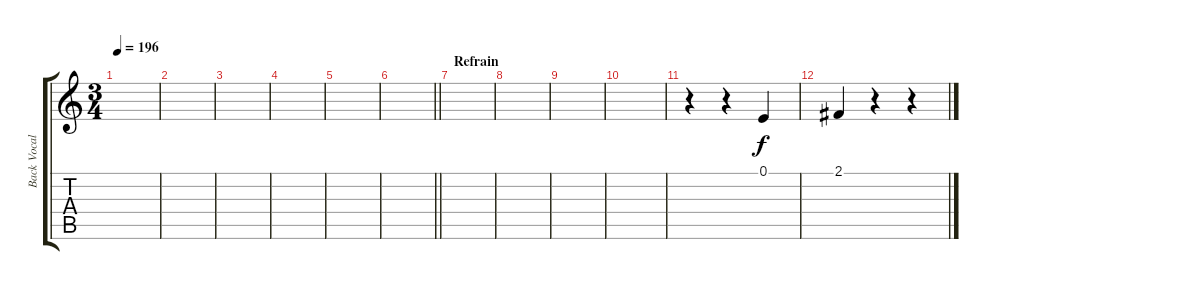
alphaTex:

\track ("Back Vocals" "Back Vocal") {instrument lead2sawtooth}
\staff {score tabs}
\tuning (E4 B3 G3 D3 A2 E2) {hide}
\ts (3 4)
\tempo 196
\clef g2
\ks c
|
|
|
|
|
\barLineRight lightlight
|
\section ("" "Refrain")
|
|
|
|
r.4 r.4 0.1.4 |
2.1.4 r.4 r.4
